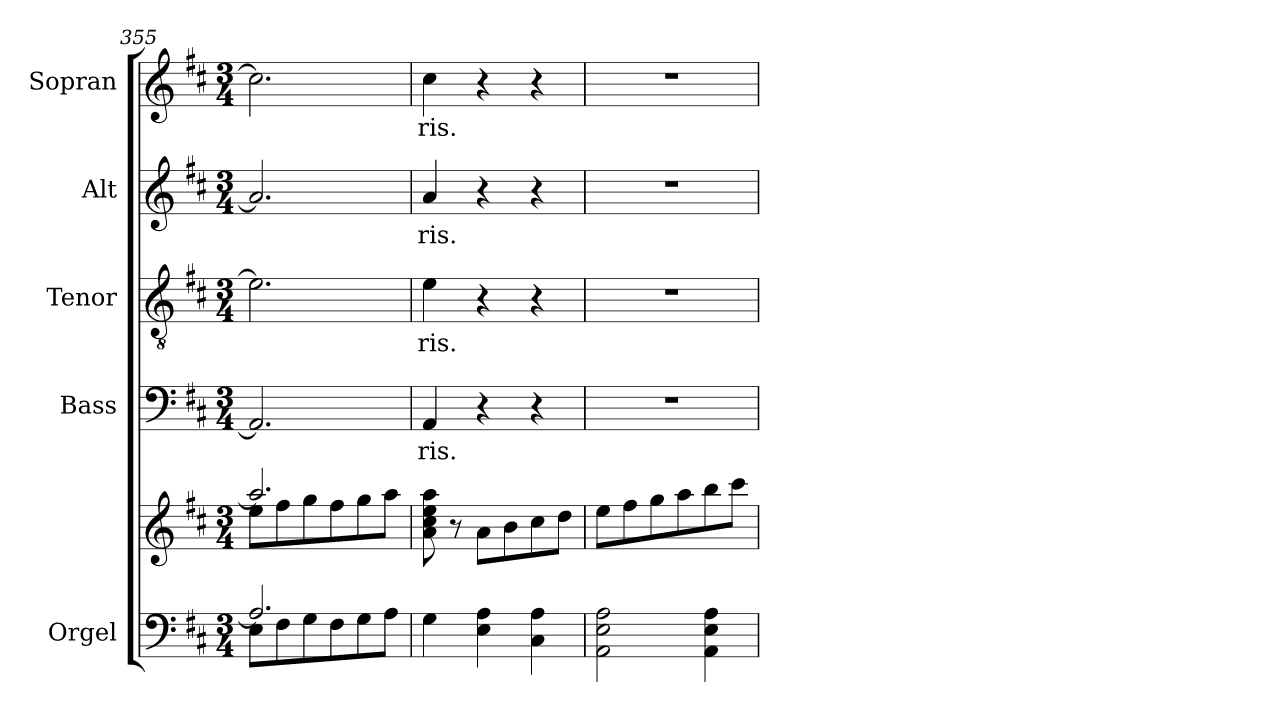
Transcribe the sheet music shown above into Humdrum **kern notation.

**kern	**kern	**kern	**text	**kern	**text	**kern	**text	**kern	**text
*part5	*part5	*part4	*part4	*part3	*part3	*part2	*part2	*part1	*part1
*staff6	*staff5	*staff4	*staff4	*staff3	*staff3	*staff2	*staff2	*staff1	*staff1
*I"Orgel	*	*I"Bass	*	*I"Tenor	*	*I"Alt	*	*I"Sopran	*
*I'Org.	*	*I'B	*	*I'T	*	*I'A	*	*I'S	*
*clefF4	*clefG2	*clefF4	*	*clefGv2	*	*clefG2	*	*clefG2	*
*k[f#c#]	*k[f#c#]	*k[f#c#]	*	*k[f#c#]	*	*k[f#c#]	*	*k[f#c#]	*
*D:	*D:	*D:	*	*D:	*	*D:	*	*D:	*
*M3/4	*M3/4	*M3/4	*	*M3/4	*	*M3/4	*	*M3/4	*
=355	=355	=355	=355	=355	=355	=355	=355	=355	=355
*^	*^	*	*	*	*	*	*	*	*
2.A/]	8E\L	2.aa/]	8ee\L	2.AA/]	.	2.e\]	.	2.a/]	.	2.cc#\]	.
.	8F#\	.	8ff#\	.	.	.	.	.	.	.	.
.	8G\	.	8gg\	.	.	.	.	.	.	.	.
.	8F#\	.	8ff#\	.	.	.	.	.	.	.	.
.	8G\	.	8gg\	.	.	.	.	.	.	.	.
.	8A\J	.	8aa\J	.	.	.	.	.	.	.	.
=356	=356	=356	=356	=356	=356	=356	=356	=356	=356	=356	=356
!	!	!	!	!	!LO:LY:b	!	!LO:LY:b	!	!LO:LY:b	!	!LO:LY:b
*v	*v	*	*	*	*	*	*	*	*	*	*
*	*v	*v	*	*	*	*	*	*	*	*
4G\	8a\ 8cc#\ 8ee\ 8aa\	4AA/	-ris.	4e\	-ris.	4a/	-ris.	4cc#\	-ris.
.	8r	.	.	.	.	.	.	.	.
4E\ 4A\	8a\L	4r	.	4r	.	4r	.	4r	.
.	8b\	.	.	.	.	.	.	.	.
4C#\ 4A\	8cc#\	4r	.	4r	.	4r	.	4r	.
.	8dd\J	.	.	.	.	.	.	.	.
=357	=357	=357	=357	=357	=357	=357	=357	=357	=357
2AA\ 2E\ 2A\	8ee\L	2.r	.	2.r	.	2.r	.	2.r	.
.	8ff#\	.	.	.	.	.	.	.	.
.	8gg\	.	.	.	.	.	.	.	.
.	8aa\	.	.	.	.	.	.	.	.
4AA\ 4E\ 4A\	8bb\	.	.	.	.	.	.	.	.
.	8ccc#\J	.	.	.	.	.	.	.	.
=	=	=	=	=	=	=	=	=	=
*-	*-	*-	*-	*-	*-	*-	*-	*-	*-
